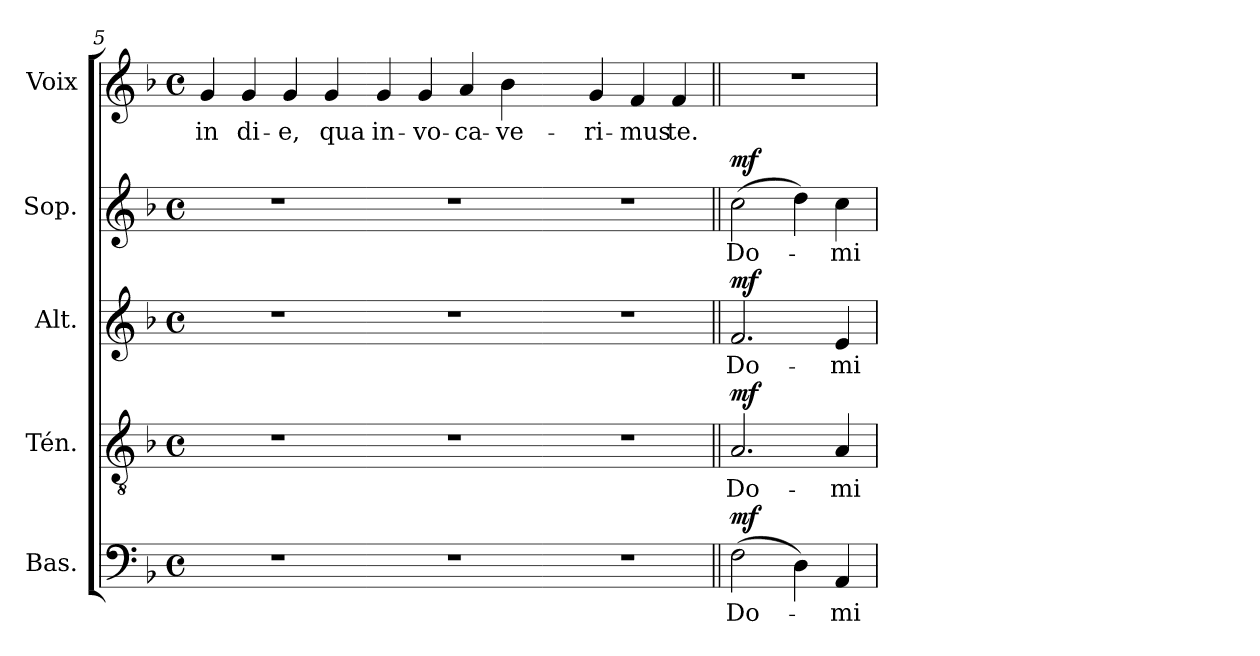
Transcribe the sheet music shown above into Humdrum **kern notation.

**kern	**text	**dynam	**kern	**text	**dynam	**kern	**text	**dynam	**kern	**text	**dynam	**kern	**text
*part5	*part5	*part5	*part4	*part4	*part4	*part3	*part3	*part3	*part2	*part2	*part2	*part1	*part1
*staff5	*staff5	*staff5	*staff4	*staff4	*staff4	*staff3	*staff3	*staff3	*staff2	*staff2	*staff2	*staff1	*staff1
*I"Bas.	*	*	*I"Tén.	*	*	*I"Alt.	*	*	*I"Sop.	*	*	*I"Voix	*
*I'B.	*	*	*I'T.	*	*	*I'A.	*	*	*I'S.	*	*	*I'Voix	*
*clefF4	*	*	*clefGv2	*	*	*clefG2	*	*	*clefG2	*	*	*clefG2	*
*	*	*	*ITrd7c12	*	*	*	*	*	*	*	*	*	*
*k[b-]	*	*	*k[b-]	*	*	*k[b-]	*	*	*k[b-]	*	*	*k[b-]	*
*F:	*	*	*F:	*	*	*F:	*	*	*F:	*	*	*F:	*
*M4/4	*	*	*M4/4	*	*	*M4/4	*	*	*M4/4	*	*	*M4/4	*
*met(c)	*	*	*met(c)	*	*	*met(c)	*	*	*met(c)	*	*	*met(c)	*
=5	=5	=5	=5	=5	=5	=5	=5	=5	=5	=5	=5	=5	=5
!	!	!	!	!	!	!	!	!	!	!	!	!	!LO:LY:b:color=#000000
1r	.	.	1r	.	.	1r	.	.	1r	.	.	4gi/	in
!	!	!	!	!	!	!	!	!	!	!	!	!	!LO:LY:b:color=#000000
.	.	.	.	.	.	.	.	.	.	.	.	4gi/	di-
!	!	!	!	!	!	!	!	!	!	!	!	!	!LO:LY:b:color=#000000
.	.	.	.	.	.	.	.	.	.	.	.	4gi/	-e,
!	!	!	!	!	!	!	!	!	!	!	!	!	!LO:LY:b:color=#000000
.	.	.	.	.	.	.	.	.	.	.	.	4gi/	qua
=6-	=6-	=6-	=6-	=6-	=6-	=6-	=6-	=6-	=6-	=6-	=6-	=6-	=6-
!	!	!	!	!	!	!	!	!	!	!	!	!	!LO:LY:b:color=#000000
1r	.	.	1r	.	.	1r	.	.	1r	.	.	4gi/	in-
!	!	!	!	!	!	!	!	!	!	!	!	!	!LO:LY:b:color=#000000
.	.	.	.	.	.	.	.	.	.	.	.	4gi/	-vo-
!	!	!	!	!	!	!	!	!	!	!	!	!	!LO:LY:b:color=#000000
.	.	.	.	.	.	.	.	.	.	.	.	4ai/	-ca-
!	!	!	!	!	!	!	!	!	!	!	!	!	!LO:LY:b:color=#000000
.	.	.	.	.	.	.	.	.	.	.	.	4b-i\	-ve-
=7-	=7-	=7-	=7-	=7-	=7-	=7-	=7-	=7-	=7-	=7-	=7-	=7-	=7-
1r	.	.	1r	.	.	1r	.	.	1r	.	.	4ryy	.
!	!	!	!	!	!	!	!	!	!	!	!	!	!LO:LY:b:color=#000000
.	.	.	.	.	.	.	.	.	.	.	.	4gi/	-ri-
!	!	!	!	!	!	!	!	!	!	!	!	!	!LO:LY:b:color=#000000
.	.	.	.	.	.	.	.	.	.	.	.	4fi/	-mus
!	!	!	!	!	!	!	!	!	!	!	!	!	!LO:LY:b:color=#000000
.	.	.	.	.	.	.	.	.	.	.	.	4fi/	te.
!!LO:LB:g=z
=1||	=1||	=1||	=1||	=1||	=1||	=1||	=1||	=1||	=1||	=1||	=1||	=1||	=1||
!	!LO:LY:b:color=#000000	!	!	!	!	!	!	!	!	!	!	!	!
!	!	!	!	!LO:LY:b:color=#000000	!	!	!	!	!	!	!	!	!
!	!	!	!	!	!	!	!LO:LY:b:color=#000000	!	!	!	!	!	!
!	!	!	!	!	!	!	!	!	!	!LO:LY:b:color=#000000	!	!	!
(2Fi\	Do-	mf	2.AAi/	Do-	mf	2.fi/	Do-	mf	(2cci\	Do-	mf	1r	.
4Di\)	.	.	.	.	.	.	.	.	4ddi\)	.	.	.	.
!	!LO:LY:b:color=#000000	!	!	!	!	!	!	!	!	!	!	!	!
!	!	!	!	!LO:LY:b:color=#000000	!	!	!	!	!	!	!	!	!
!	!	!	!	!	!	!	!LO:LY:b:color=#000000	!	!	!	!	!	!
!	!	!	!	!	!	!	!	!	!	!LO:LY:b:color=#000000	!	!	!
4AAi/	-mi-	.	4AAi/	-mi-	.	4ei/	-mi-	.	4cci\	-mi-	.	.	.
=	=	=	=	=	=	=	=	=	=	=	=	=	=
*-	*-	*-	*-	*-	*-	*-	*-	*-	*-	*-	*-	*-	*-
